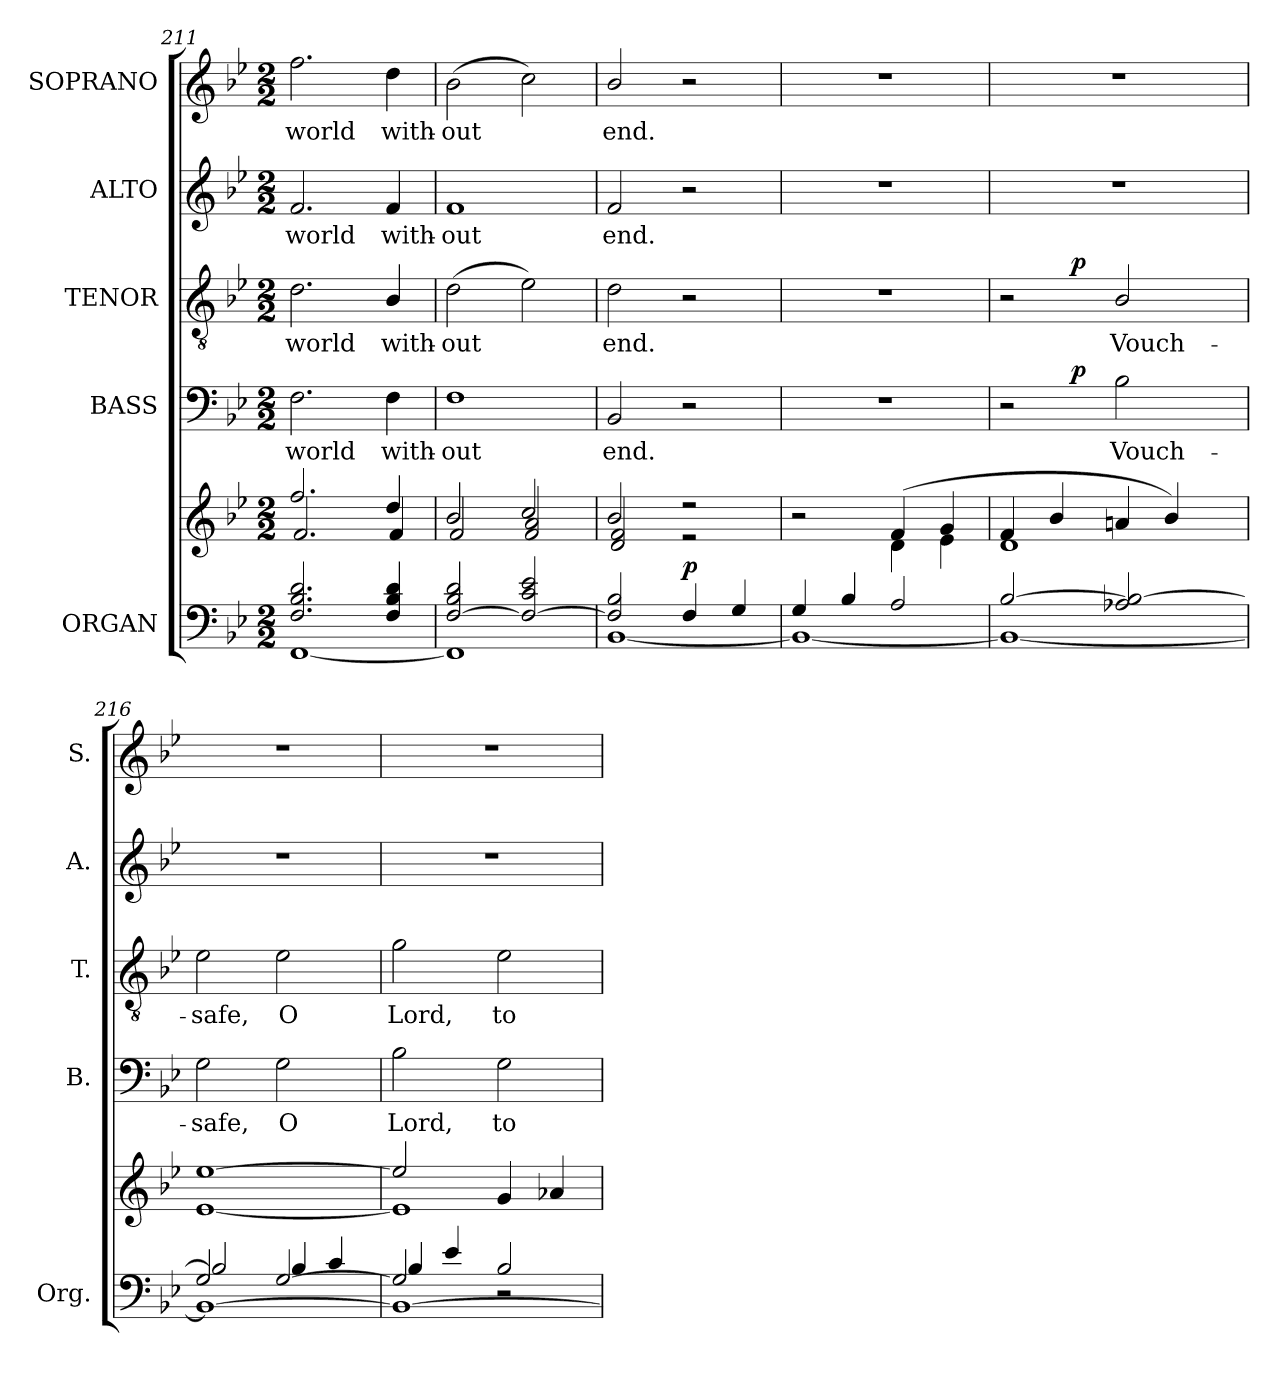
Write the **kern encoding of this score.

**kern	**kern	**dynam	**kern	**text	**dynam	**kern	**text	**dynam	**kern	**text	**kern	**text
*part5	*part5	*part5	*part4	*part4	*part4	*part3	*part3	*part3	*part2	*part2	*part1	*part1
*staff6	*staff5	*staff5/6	*staff4	*staff4	*staff4	*staff3	*staff3	*staff3	*staff2	*staff2	*staff1	*staff1
*I"ORGAN	*	*	*I"BASS	*	*	*I"TENOR	*	*	*I"ALTO	*	*I"SOPRANO	*
*I'Org.	*	*	*I'B.	*	*	*I'T.	*	*	*I'A.	*	*I'S.	*
*clefF4	*clefG2	*	*clefF4	*	*	*clefGv2	*	*	*clefG2	*	*clefG2	*
*	*	*	*	*	*	*ITrd7c12	*	*	*	*	*	*
*k[b-e-]	*k[b-e-]	*	*k[b-e-]	*	*	*k[b-e-]	*	*	*k[b-e-]	*	*k[b-e-]	*
*B-:	*B-:	*	*B-:	*	*	*B-:	*	*	*B-:	*	*B-:	*
*M2/2	*M2/2	*	*M2/2	*	*	*M2/2	*	*	*M2/2	*	*M2/2	*
=211	=211	=211	=211	=211	=211	=211	=211	=211	=211	=211	=211	=211
*^	*^	*	*	*	*	*	*	*	*	*	*	*
!	!	!	!	!	!	!LO:LY:b:color=#000000	!	!	!	!	!	!	!	!
!	!	!	!	!	!	!	!	!	!LO:LY:b:color=#000000	!	!	!	!	!
!	!	!	!	!	!	!	!	!	!	!	!	!LO:LY:b:color=#000000	!	!
!	!	!	!	!	!	!	!	!	!	!	!	!	!	!LO:LY:b:color=#000000
2.Fi/ 2.B-i 2.di	[1FFi	2.ffi/	2.fi/	.	2.Fi\	world	.	2.Di\	world	.	2.fi/	world	2.ffi\	world
!	!	!	!	!	!	!LO:LY:b:color=#000000	!	!	!	!	!	!	!	!
!	!	!	!	!	!	!	!	!	!LO:LY:b:color=#000000	!	!	!	!	!
!	!	!	!	!	!	!	!	!	!	!	!	!LO:LY:b:color=#000000	!	!
!	!	!	!	!	!	!	!	!	!	!	!	!	!	!LO:LY:b:color=#000000
4Fi/ 4B-i 4di	.	4ddi/	4fi/	.	4Fi\	with-	.	4BB-i/	with-	.	4fi/	with-	4ddi\	with-
=212	=212	=212	=212	=212	=212	=212	=212	=212	=212	=212	=212	=212	=212	=212
!	!	!	!	!	!	!LO:LY:b:color=#000000	!	!	!	!	!	!	!	!
!	!	!	!	!	!	!	!	!	!LO:LY:b:color=#000000	!	!	!	!	!
!	!	!	!	!	!	!	!	!	!	!	!	!LO:LY:b:color=#000000	!	!
!	!	!	!	!	!	!	!	!	!	!	!	!	!	!LO:LY:b:color=#000000
[2Fi/ 2B-i 2di	1FFi]	2b-i/	2fi/	.	1Fi	-out	.	(2Di\	-out	.	1fi	-out	(2b-i\	-out
2Fi/_ 2ci 2e-i	.	2cci/	2fi/ 2ai	.	.	.	.	2E-i\)	.	.	.	.	2cci\)	.
=213	=213	=213	=213	=213	=213	=213	=213	=213	=213	=213	=213	=213	=213	=213
!	!	!	!	!	!	!LO:LY:b:color=#000000	!	!	!	!	!	!	!	!
!	!	!	!	!	!	!	!	!	!LO:LY:b:color=#000000	!	!	!	!	!
!	!	!	!	!	!	!	!	!	!	!	!	!LO:LY:b:color=#000000	!	!
!	!	!	!	!	!	!	!	!	!	!	!	!	!	!LO:LY:b:color=#000000
2Fi/] 2B-i	[1BB-i	2b-i/	2di/ 2fi	.	2BB-i/	end.	.	2Di\	end.	.	2fi/	end.	2b-i/	end.
4Fi/	.	2r	2r	p	2r	.	.	2r	.	.	2r	.	2r	.
4Gi/	.	.	.	.	.	.	.	.	.	.	.	.	.	.
!!LO:PB:g=z
=214	=214	=214	=214	=214	=214	=214	=214	=214	=214	=214	=214	=214	=214	=214
4Gi/	1BB-i_	2r	2ryy	.	1r	.	.	1r	.	.	1r	.	1r	.
4B-i/	.	.	.	.	.	.	.	.	.	.	.	.	.	.
2Ai/	.	(4fi/	4di\	.	.	.	.	.	.	.	.	.	.	.
.	.	4gi/	4e-i\	.	.	.	.	.	.	.	.	.	.	.
=215	=215	=215	=215	=215	=215	=215	=215	=215	=215	=215	=215	=215	=215	=215
*	*	*	*	*	*^	*	*	*^	*	*	*	*	*	*
[2B-i/	1BB-i_	4fi/	1di	.	2r	4ryy	.	.	2r	4ryy	.	.	1r	.	1r	.
.	.	4b-i/	.	.	.	32ryy	.	.	.	32ryy	.	.	.	.	.	.
.	.	.	.	.	.	128.ryy	.	.	.	128.ryy	.	.	.	.	.	.
.	.	.	.	.	.	2ryy	.	p	.	2ryy	.	p	.	.	.	.
!	!	!	!	!	!	!	!LO:LY:b:color=#000000	!	!	!	!	!	!	!	!	!
!	!	!	!	!	!	!	!	!	!	!	!LO:LY:b:color=#000000	!	!	!	!	!
2A-Xi/ 2B-i_	.	4ani/	.	.	2B-i\	.	Vouch-	.	2BB-i/	.	Vouch-	.	.	.	.	.
.	.	4b-i/)	.	.	.	.	.	.	.	.	.	.	.	.	.	.
.	.	.	.	.	.	8ryy	.	.	.	8ryy	.	.	.	.	.	.
.	.	.	.	.	.	16ryy	.	.	.	16ryy	.	.	.	.	.	.
.	.	.	.	.	.	64ryy	.	.	.	64ryy	.	.	.	.	.	.
.	.	.	.	.	.	256ryy	.	.	.	256ryy	.	.	.	.	.	.
*	*	*	*	*	*v	*v	*	*	*	*	*	*	*	*	*	*
*	*	*	*	*	*	*	*	*v	*v	*	*	*	*	*	*
=216	=216	=216	=216	=216	=216	=216	=216	=216	=216	=216	=216	=216	=216	=216
*	*^	*	*	*	*	*	*	*	*	*	*	*	*	*
*	*	*	*	*	*	*^	*	*	*^	*	*	*	*	*	*
!	!	!	!	!	!	!	!	!LO:LY:b:color=#000000	!	!	!	!	!	!	!	!	!
*	*	*	*	*	*	*v	*v	*	*	*	*	*	*	*	*	*	*
*	*	*	*	*	*	*	*	*	*v	*v	*	*	*	*	*	*
*	*	*	*	*	*	*^	*	*	*^	*	*	*	*	*	*
!	!	!	!	!	!	!	!	!	!	!	!	!LO:LY:b:color=#000000	!	!	!	!	!
*	*	*	*	*	*	*v	*v	*	*	*	*	*	*	*	*	*	*
*	*	*	*	*	*	*	*	*	*v	*v	*	*	*	*	*	*
2Gi/	2B-i/]	1BB-i_	[1ee-i	[1e-i	.	2Gi\	-safe,	.	2E-i\	-safe,	.	1r	.	1r	.
!	!	!	!	!	!	!	!LO:LY:b:color=#000000	!	!	!	!	!	!	!	!
!	!	!	!	!	!	!	!	!	!	!LO:LY:b:color=#000000	!	!	!	!	!
[2Gi/	4B-i/	.	.	.	.	2Gi\	O	.	2E-i\	O	.	.	.	.	.
.	4ci/	.	.	.	.	.	.	.	.	.	.	.	.	.	.
=217	=217	=217	=217	=217	=217	=217	=217	=217	=217	=217	=217	=217	=217	=217	=217
!	!	!	!	!	!	!	!LO:LY:b:color=#000000	!	!	!	!	!	!	!	!
!	!	!	!	!	!	!	!	!	!	!LO:LY:b:color=#000000	!	!	!	!	!
2Gi/]	4B-i/	1BB-i_	2ee-i/]	1e-i]	.	2B-i\	Lord,	.	2Gi\	Lord,	.	1r	.	1r	.
.	4e-i/	.	.	.	.	.	.	.	.	.	.	.	.	.	.
!	!	!	!	!	!	!	!LO:LY:b:color=#000000	!	!	!	!	!	!	!	!
!	!	!	!	!	!	!	!	!	!	!LO:LY:b:color=#000000	!	!	!	!	!
2r	2B-i/	.	4gi/	.	.	2Gi\	to	.	2E-i\	to	.	.	.	.	.
.	.	.	4a-Xi/	.	.	.	.	.	.	.	.	.	.	.	.
*v	*v	*v	*	*	*	*	*	*	*	*	*	*	*	*	*
*	*v	*v	*	*	*	*	*	*	*	*	*	*	*
=	=	=	=	=	=	=	=	=	=	=	=	=
*-	*-	*-	*-	*-	*-	*-	*-	*-	*-	*-	*-	*-
